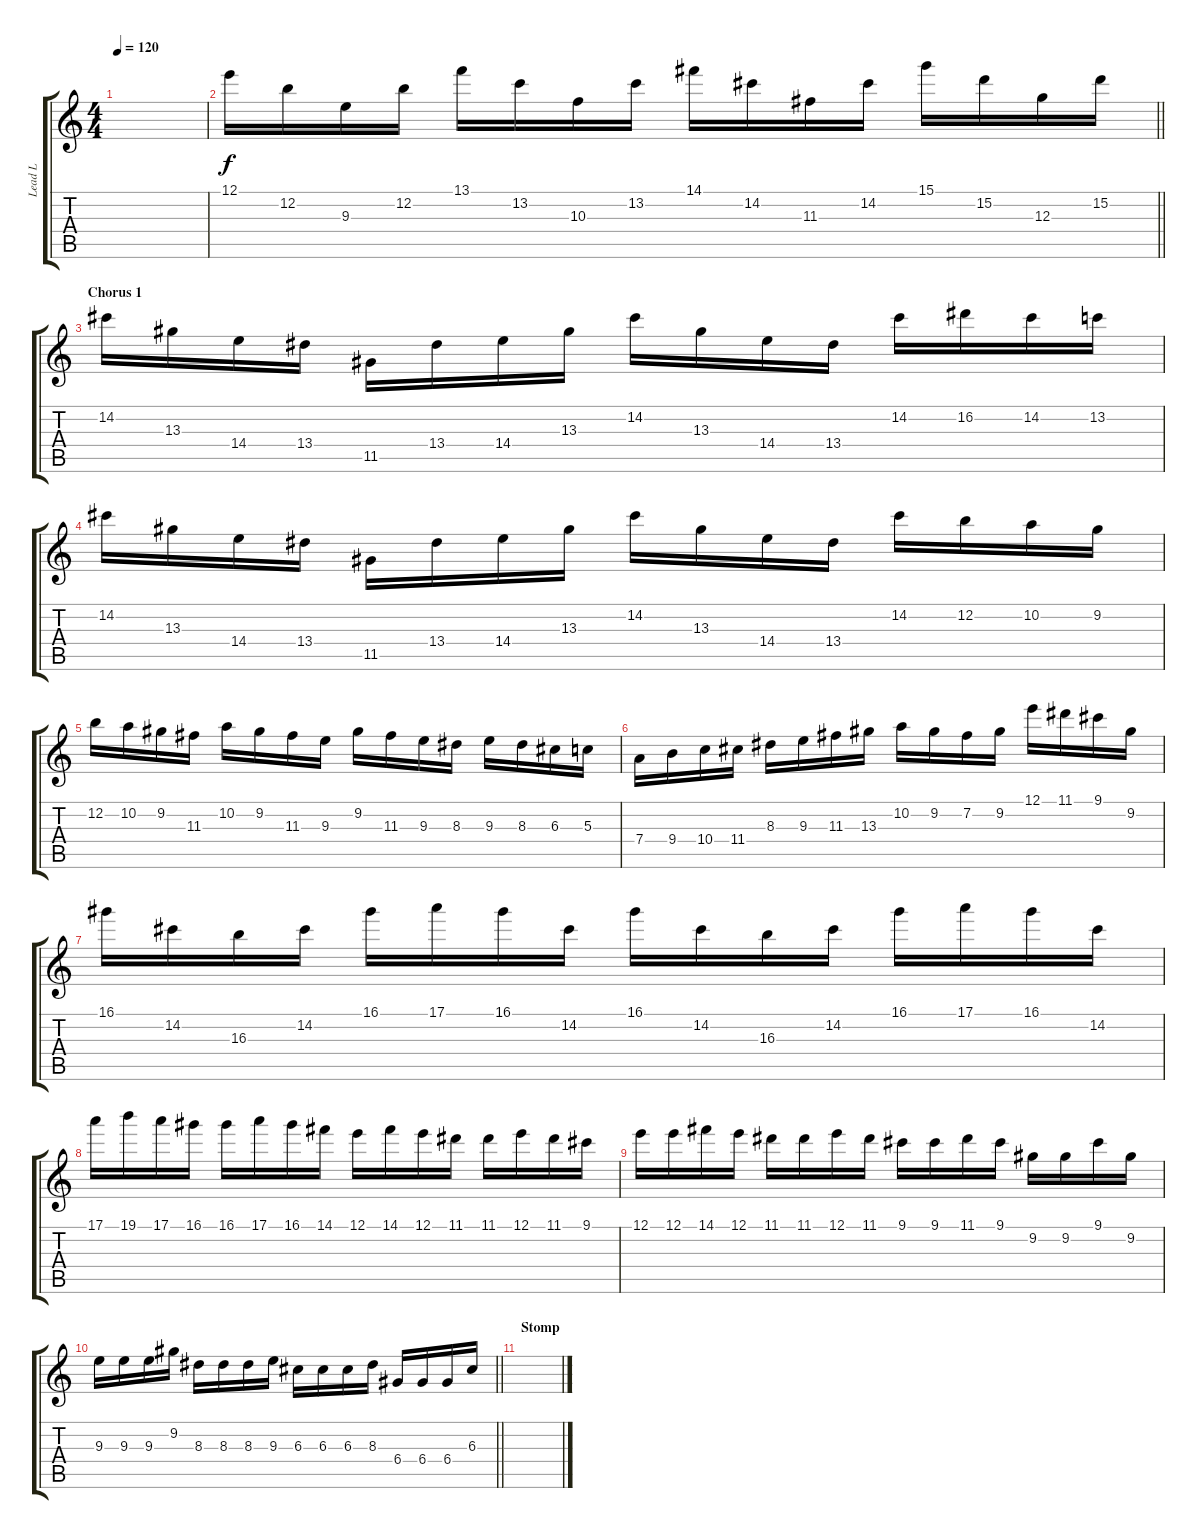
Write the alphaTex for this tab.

\track ("Lead L" "Lead L") {instrument distortionguitar}
\staff {score tabs}
\tuning (E4 B3 G3 D3 A2 E2) {hide}
\ts (4 4)
\tempo 120
\clef g2
\ks c
|
\barLineRight lightlight
12.1.16 12.2.16 9.3.16 12.2.16 13.1.16 13.2.16 10.3.16 13.2.16 14.1.16 14.2.16 11.3.16 14.2.16 15.1.16 15.2.16 12.3.16 15.2.16 |
\section ("" "Chorus 1")
14.2.16 13.3.16 14.4.16 13.4.16 11.5.16 13.4.16 14.4.16 13.3.16 14.2.16 13.3.16 14.4.16 13.4.16 14.2.16 16.2.16 14.2.16 13.2.16 |
14.2.16 13.3.16 14.4.16 13.4.16 11.5.16 13.4.16 14.4.16 13.3.16 14.2.16 13.3.16 14.4.16 13.4.16 14.2.16 12.2.16 10.2.16 9.2.16 |
12.2.16 10.2.16 9.2.16 11.3.16 10.2.16 9.2.16 11.3.16 9.3.16 9.2.16 11.3.16 9.3.16 8.3.16 9.3.16 8.3.16 6.3.16 5.3.16 |
7.4.16 9.4.16 10.4.16 11.4.16 8.3.16 9.3.16 11.3.16 13.3.16 10.2.16 9.2.16 7.2.16 9.2.16 12.1.16 11.1.16 9.1.16 9.2.16 |
16.1.16 14.2.16 16.3.16 14.2.16 16.1.16 17.1.16 16.1.16 14.2.16 16.1.16 14.2.16 16.3.16 14.2.16 16.1.16 17.1.16 16.1.16 14.2.16 |
17.1.16 19.1.16 17.1.16 16.1.16 16.1.16 17.1.16 16.1.16 14.1.16 12.1.16 14.1.16 12.1.16 11.1.16 11.1.16 12.1.16 11.1.16 9.1.16 |
12.1.16 12.1.16 14.1.16 12.1.16 11.1.16 11.1.16 12.1.16 11.1.16 9.1.16 9.1.16 11.1.16 9.1.16 9.2.16 9.2.16 9.1.16 9.2.16 |
\barLineRight lightlight
9.3.16 9.3.16 9.3.16 9.2.16 8.3.16 8.3.16 8.3.16 9.3.16 6.3.16 6.3.16 6.3.16 8.3.16 6.4.16 6.4.16 6.4.16 6.3.16 |
\section ("" "Stomp")
